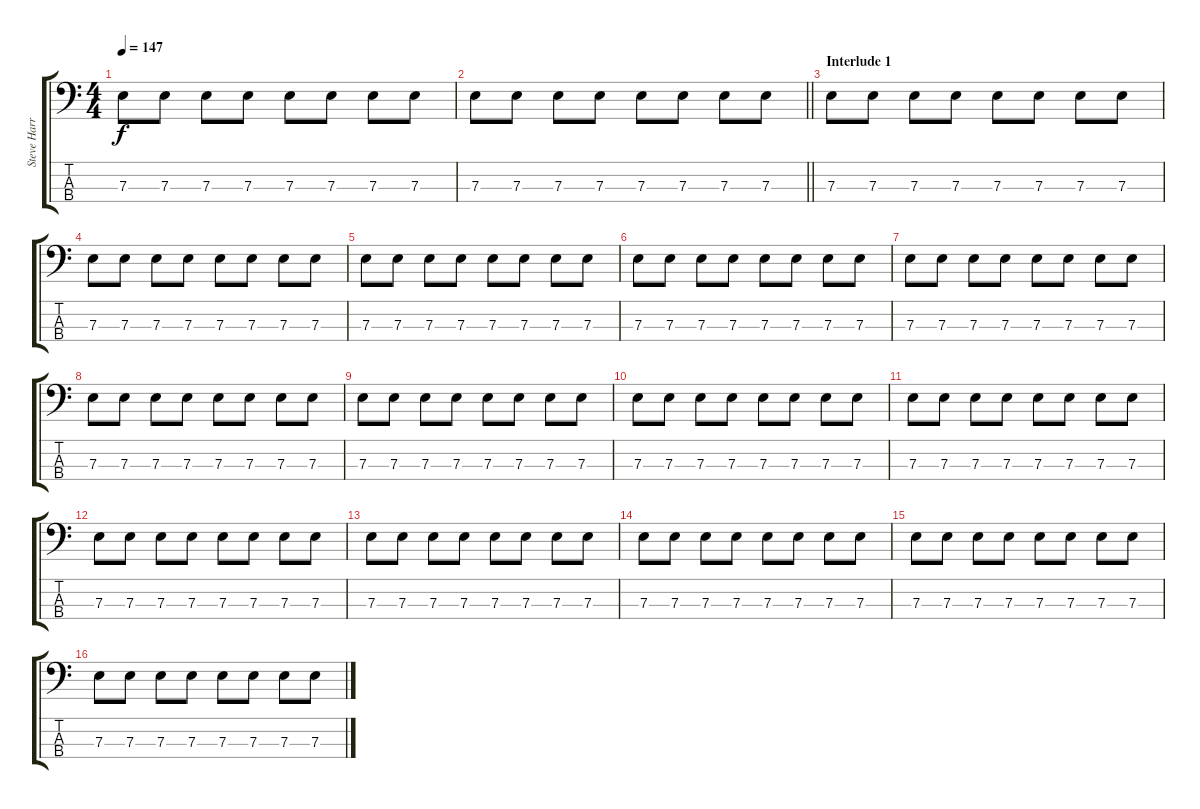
\track ("Steve Harris" "Steve Harr") {instrument electricbassfinger}
\staff {score tabs}
\tuning (G2 D2 A1 E1) {hide}
\ts (4 4)
\tempo 147
\clef f4
\ks c
7.3.8{dy f} 7.3.8 7.3.8 7.3.8 7.3.8 7.3.8 7.3.8 7.3.8 |
\barLineRight lightlight
7.3.8 7.3.8 7.3.8 7.3.8 7.3.8 7.3.8 7.3.8 7.3.8 |
\section ("" "Interlude 1")
7.3.8 7.3.8 7.3.8 7.3.8 7.3.8 7.3.8 7.3.8 7.3.8 |
7.3.8 7.3.8 7.3.8 7.3.8 7.3.8 7.3.8 7.3.8 7.3.8 |
7.3.8 7.3.8 7.3.8 7.3.8 7.3.8 7.3.8 7.3.8 7.3.8 |
7.3.8 7.3.8 7.3.8 7.3.8 7.3.8 7.3.8 7.3.8 7.3.8 |
7.3.8 7.3.8 7.3.8 7.3.8 7.3.8 7.3.8 7.3.8 7.3.8 |
7.3.8 7.3.8 7.3.8 7.3.8 7.3.8 7.3.8 7.3.8 7.3.8 |
7.3.8 7.3.8 7.3.8 7.3.8 7.3.8 7.3.8 7.3.8 7.3.8 |
7.3.8 7.3.8 7.3.8 7.3.8 7.3.8 7.3.8 7.3.8 7.3.8 |
7.3.8 7.3.8 7.3.8 7.3.8 7.3.8 7.3.8 7.3.8 7.3.8 |
7.3.8 7.3.8 7.3.8 7.3.8 7.3.8 7.3.8 7.3.8 7.3.8 |
7.3.8 7.3.8 7.3.8 7.3.8 7.3.8 7.3.8 7.3.8 7.3.8 |
7.3.8 7.3.8 7.3.8 7.3.8 7.3.8 7.3.8 7.3.8 7.3.8 |
7.3.8 7.3.8 7.3.8 7.3.8 7.3.8 7.3.8 7.3.8 7.3.8 |
7.3.8 7.3.8 7.3.8 7.3.8 7.3.8 7.3.8 7.3.8 7.3.8
